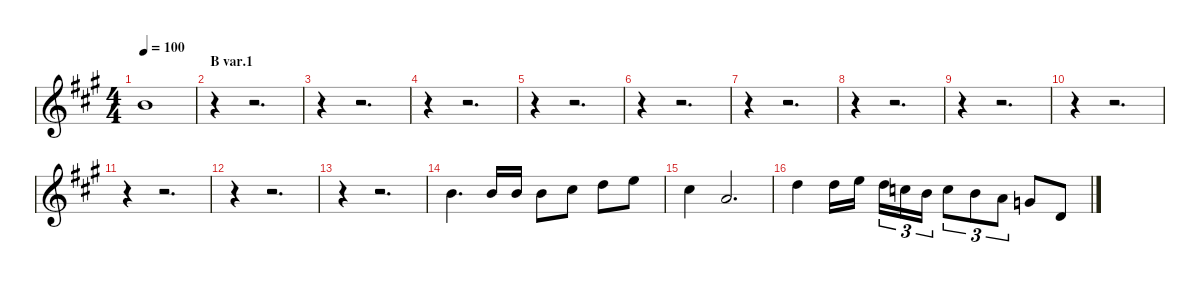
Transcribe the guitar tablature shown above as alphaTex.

\defaultSystemsLayout 4
\hideDynamics
\bracketExtendMode nobrackets
\singleTrackTrackNamePolicy hidden
\multiTrackTrackNamePolicy hidden
\otherSystemsTrackNameOrientation horizontal
\track ("Hammond RH" "org.") {instrument drawbarorgan}
\staff {score}
\tuning (E4 B3 G3 D3 A2 E2)
\ts (4 4)
\tempo 100
\clef g2
\ks a
7.1{t acc forcenatural}.1{dy f beam Down} |
\section ("" "B var.1")
r.4{beam Down} r.2{d beam Down} |
r.4{beam Down} r.2{d beam Down} |
r.4{beam Down} r.2{d beam Down} |
r.4{beam Down} r.2{d beam Down} |
r.4{beam Down} r.2{d beam Down} |
r.4{beam Down} r.2{d beam Down} |
r.4{beam Down} r.2{d beam Down} |
r.4{beam Down} r.2{d beam Down} |
r.4{beam Down} r.2{d beam Down} |
r.4{beam Down} r.2{d beam Down} |
r.4{beam Down} r.2{d beam Down} |
r.4{beam Down} r.2{d beam Down} |
7.1{acc forcenatural}.4{d beam Down} 7.1{acc forcenatural}.16{beam Up} 7.1{acc forcenatural}.16{beam Up} 7.1{acc forcenatural}.8{beam Down} 9.1{acc #}.8{beam Down} 10.1{acc forcenatural}.8{beam Down} 12.1{acc forcenatural}.8{beam Down} |
9.1{acc #}.4{beam Down} 5.1{acc forcenatural}.2{d beam Up} |
10.1{acc forcenatural}.4{beam Down} 10.1{acc forcenatural}.16{beam Down} 12.1{acc forcenatural}.16{beam Down} 10.1{acc forcenatural}.16{tu (3 2) beam Down} 8.1{acc forcenatural}.16{tu (3 2) beam Down} 7.1{acc forcenatural}.16{tu (3 2) beam Down} 8.1{acc forcenatural}.8{tu (3 2) beam Down} 7.1{acc forcenatural}.8{tu (3 2) beam Down} 5.1{acc forcenatural}.8{tu (3 2) beam Down} 3.1{acc forcenatural}.8{beam Up} 3.2{acc forcenatural}.8{beam Up}
